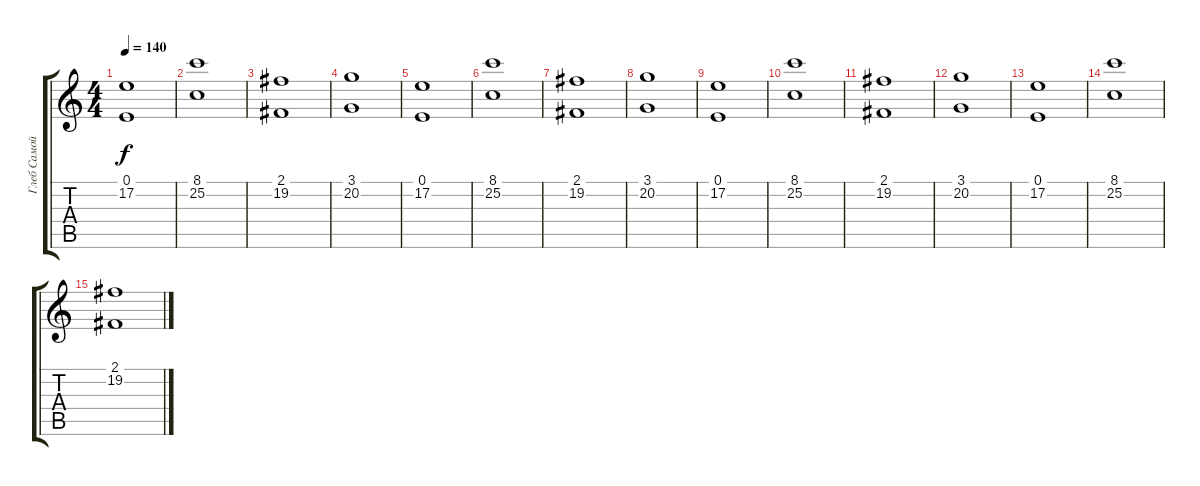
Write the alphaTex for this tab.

\track ("Глеб Самойлов (клавишные)" "Глеб Самой") {instrument choiraahs}
\staff {score tabs}
\tuning (E4 B3 G3 D3 A2 E2) {hide}
\ts (4 4)
\tempo 140
\clef g2
\ks c
(0.1 17.2).1{dy f} |
(8.1 25.2).1 |
(2.1 19.2).1 |
(3.1 20.2).1 |
(0.1 17.2).1 |
(8.1 25.2).1 |
(2.1 19.2).1 |
(3.1 20.2).1 |
(0.1 17.2).1 |
(8.1 25.2).1 |
(2.1 19.2).1 |
(3.1 20.2).1 |
(0.1 17.2).1 |
(8.1 25.2).1 |
(2.1 19.2).1
